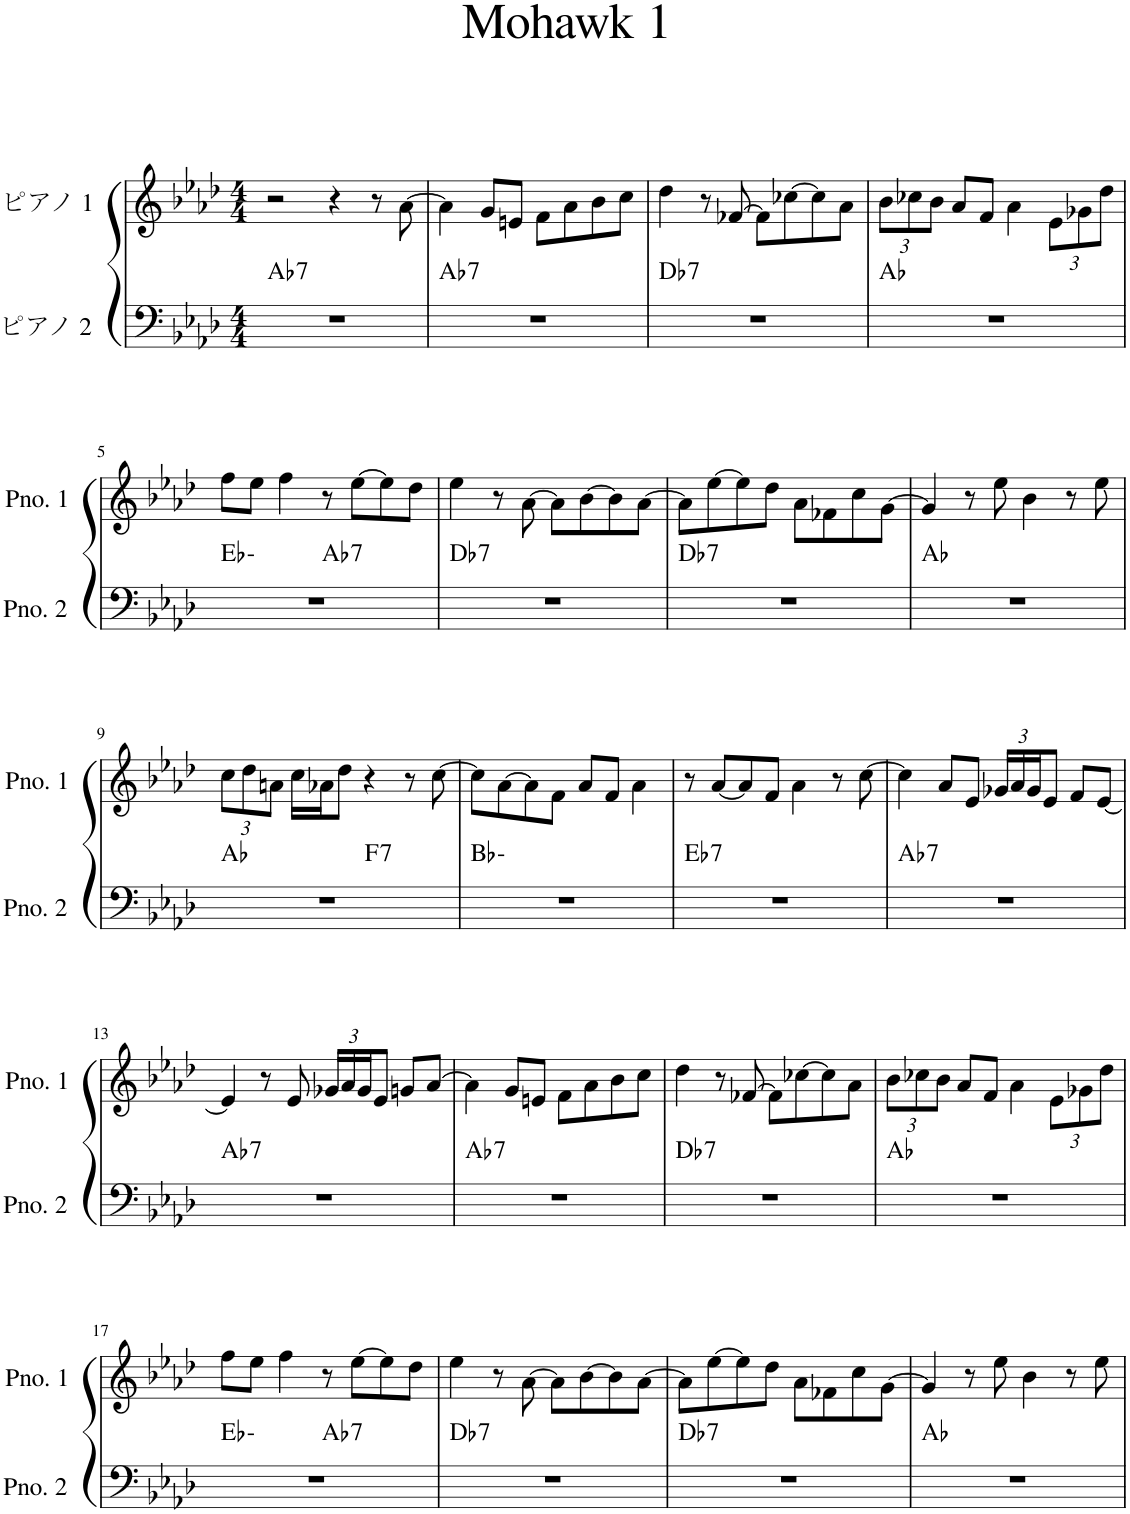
**kern	**harte	**kern
*part2	*part2	*part1
*staff2	*	*staff1
*I"ピアノ 2	*	*I"ピアノ 1
*clefF4	*	*clefG2
*k[b-e-a-d-]	*	*k[b-e-a-d-]
*M4/4	*	*M4/4
=1	=1	=1
!	!LO:H:kt=7	!
1r	Ab:7	2r
.	.	4r
.	.	8r
.	.	[8a-\
=2	=2	=2
!	!LO:H:kt=7	!
1r	Ab:7	4a-\]
.	.	8g/L
.	.	8en/J
.	.	8f\L
.	.	8a-\
.	.	8b-\
.	.	8cc\J
=3	=3	=3
!	!LO:H:kt=7	!
1r	Db:7	4dd-\
.	.	8r
.	.	[8f-X/
.	.	8f-\L]
.	.	[8cc-X\
.	.	8cc-\]
.	.	8a-\J
=4	=4	=4
*	*	*Xbrackettup
1r	Ab:maj	12b-\L
.	.	12cc-X\
.	.	12b-\J
.	.	8a-/L
.	.	8f/J
.	.	4a-\
.	.	12e-\L
.	.	12g-X\
.	.	12dd-\J
!!LO:LB:g=z
=5	=5	=5
*^	*	*
1r	2ryy	Eb:min	8ff\L
.	.	.	8ee-\J
.	.	.	4ff\
!	!	!LO:H:kt=7	!
.	2ryy	Ab:7	8r
.	.	.	[8ee-\L
.	.	.	8ee-\]
.	.	.	8dd-\J
=6	=6	=6	=6
!	!	!LO:H:kt=7	!
*v	*v	*	*
1r	Db:7	4ee-\
.	.	8r
.	.	[8a-\
.	.	8a-\L]
.	.	[8b-\
.	.	8b-\]
.	.	[8a-\J
=7	=7	=7
!	!LO:H:kt=7	!
1r	Db:7	8a-\L]
.	.	[8ee-\
.	.	8ee-\]
.	.	8dd-\J
.	.	8a-\L
.	.	8f-X\
.	.	8cc\
.	.	[8g\J
=8	=8	=8
1r	Ab:maj	4g/]
.	.	8r
.	.	8ee-\
.	.	4b-\
.	.	8r
.	.	8ee-\
!!LO:LB:g=z
=9	=9	=9
*^	*	*
1r	2ryy	Ab:maj	12cc\L
.	.	.	12dd-\
.	.	.	12an\J
.	.	.	16cc\LL
.	.	.	16a-X\J
.	.	.	8dd-\J
!	!	!LO:H:kt=7	!
.	2ryy	F:7	4r
.	.	.	8r
.	.	.	[8cc\
*v	*v	*	*
=10	=10	=10
1r	Bb:min	8cc\L]
.	.	[8a-\
.	.	8a-\]
.	.	8f\J
.	.	8a-/L
.	.	8f/J
.	.	4a-\
=11	=11	=11
!	!LO:H:kt=7	!
1r	Eb:7	8r
.	.	[8a-/L
.	.	8a-/]
.	.	8f/J
.	.	4a-\
.	.	8r
.	.	[8cc\
=12	=12	=12
!	!LO:H:kt=7	!
1r	Ab:7	4cc\]
.	.	8a-/L
.	.	8e-/J
.	.	24g-X/LL
.	.	24a-/
.	.	24g-/J
.	.	8e-/J
.	.	8f/L
.	.	[8e-/J
!!LO:LB:g=z
=13	=13	=13
!	!LO:H:kt=7	!
1r	Ab:7	4e-/]
.	.	8r
.	.	8e-/
.	.	24g-X/LL
.	.	24a-/
.	.	24g-/J
.	.	8e-/J
.	.	8gn/L
.	.	[8a-/J
=14	=14	=14
!	!LO:H:kt=7	!
1r	Ab:7	4a-\]
.	.	8g/L
.	.	8en/J
.	.	8f\L
.	.	8a-\
.	.	8b-\
.	.	8cc\J
=15	=15	=15
!	!LO:H:kt=7	!
1r	Db:7	4dd-\
.	.	8r
.	.	[8f-X/
.	.	8f-\L]
.	.	[8cc-X\
.	.	8cc-\]
.	.	8a-\J
=16	=16	=16
1r	Ab:maj	12b-\L
.	.	12cc-X\
.	.	12b-\J
.	.	8a-/L
.	.	8f/J
.	.	4a-\
.	.	12e-\L
.	.	12g-X\
.	.	12dd-\J
!!LO:LB:g=z
=17	=17	=17
*^	*	*
1r	2ryy	Eb:min	8ff\L
.	.	.	8ee-\J
.	.	.	4ff\
!	!	!LO:H:kt=7	!
.	2ryy	Ab:7	8r
.	.	.	[8ee-\L
.	.	.	8ee-\]
.	.	.	8dd-\J
=18	=18	=18	=18
!	!	!LO:H:kt=7	!
*v	*v	*	*
1r	Db:7	4ee-\
.	.	8r
.	.	[8a-\
.	.	8a-\L]
.	.	[8b-\
.	.	8b-\]
.	.	[8a-\J
=19	=19	=19
!	!LO:H:kt=7	!
1r	Db:7	8a-\L]
.	.	[8ee-\
.	.	8ee-\]
.	.	8dd-\J
.	.	8a-\L
.	.	8f-X\
.	.	8cc\
.	.	[8g\J
=20	=20	=20
1r	Ab:maj	4g/]
.	.	8r
.	.	8ee-\
.	.	4b-\
.	.	8r
.	.	8ee-\
=	=	=
*-	*-	*-
